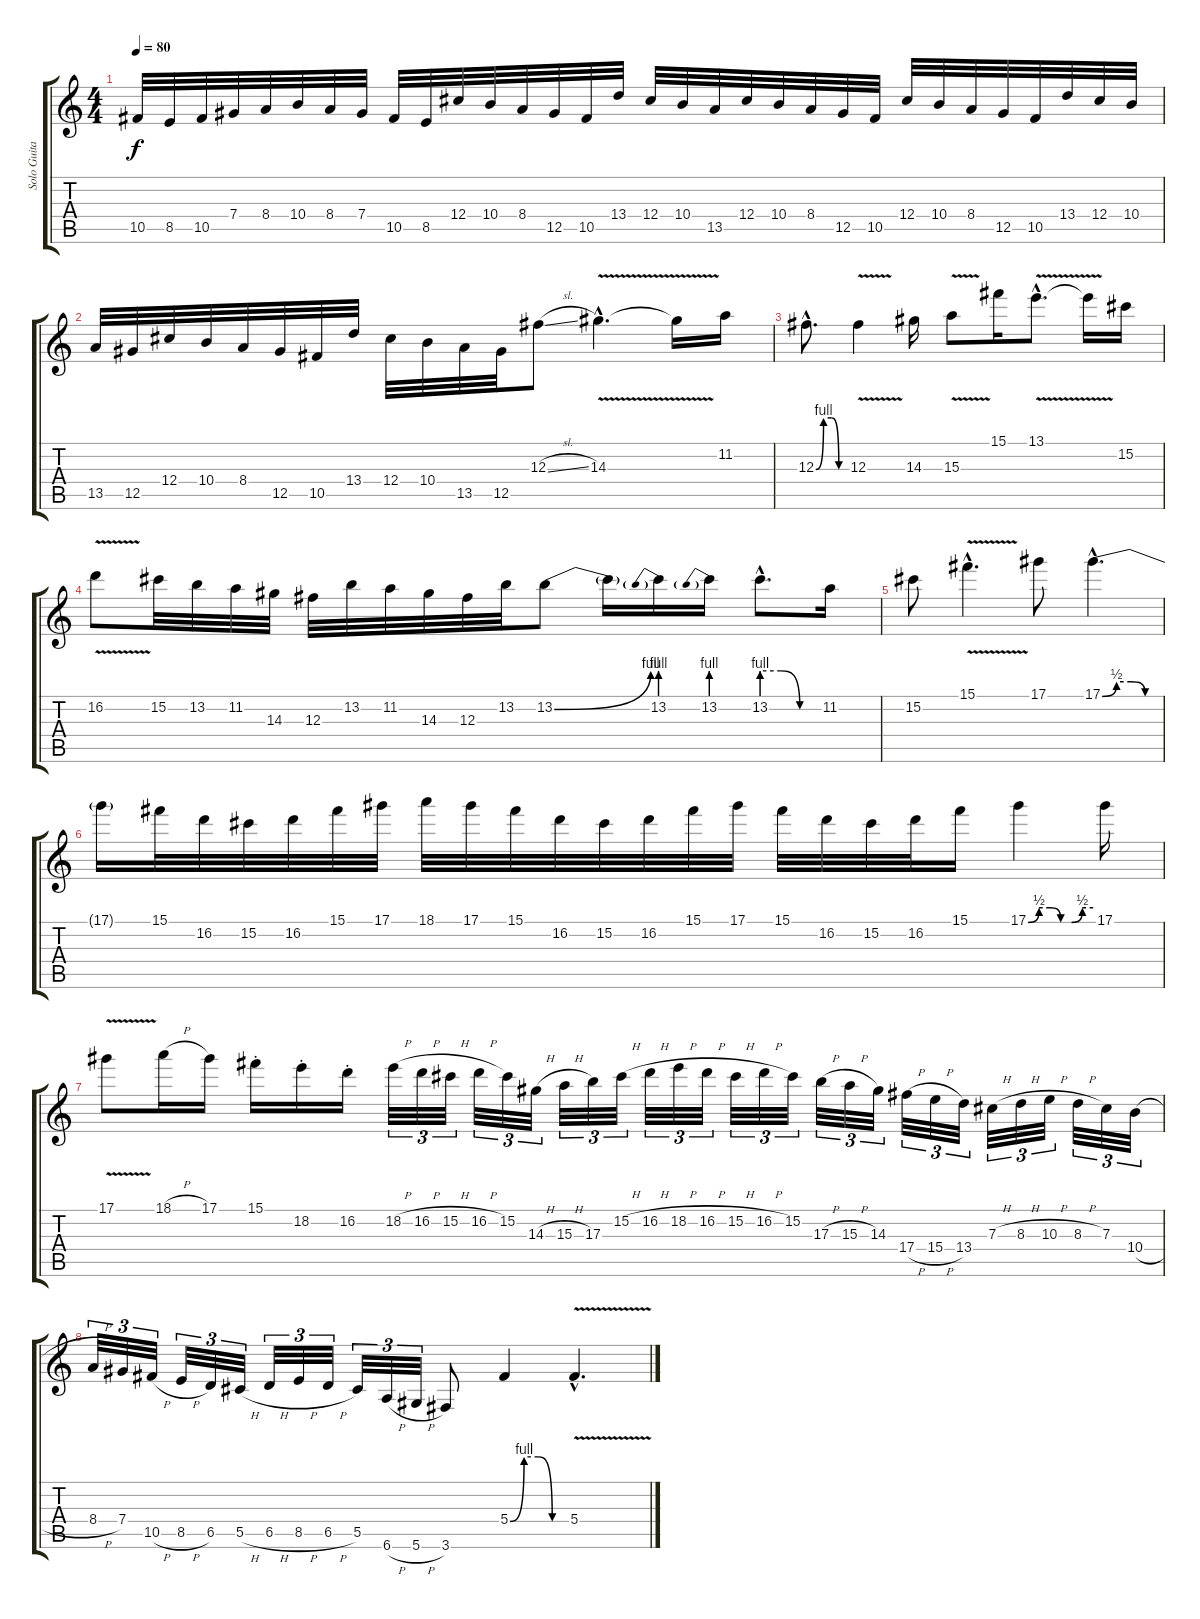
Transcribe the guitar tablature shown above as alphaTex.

\track ("Solo Guitar" "Solo Guita") {instrument distortionguitar}
\staff {score tabs}
\tuning (Eb4 Bb3 Gb3 Db3 Ab2 Eb2) {hide}
\ts (4 4)
\tempo 80
\clef g2
\ks c
10.5.32{dy f} 8.5.32 10.5.32 7.4.32 8.4.32 10.4.32 8.4.32 7.4.32 10.5.32 8.5.32 12.4.32 10.4.32 8.4.32 12.5.32 10.5.32 13.4.32 12.4.32 10.4.32 13.5.32 12.4.32 10.4.32 8.4.32 12.5.32 10.5.32 12.4.32 10.4.32 8.4.32 12.5.32 10.5.32 13.4.32 12.4.32 10.4.32 |
13.5.32 12.5.32 12.4.32 10.4.32 8.4.32 12.5.32 10.5.32 13.4.32 12.4.32 10.4.32 13.5.32 12.5.32 12.3{sl}.8 14.3{v hac}.4{d} 14.3{t}.16 11.2.16 |
12.3{be (custom 0 0 15 4 30 4 45 0 60 0) hac}.8{d} 12.3{v}.4 14.3.16 15.3{v}.8 15.1.16 13.1{v hac}.8{d} 13.1{t}.16 15.2.16 |
16.2{v}.8 15.2.32 13.2.32 11.2.32 14.3.32 12.3.32 13.2.32 11.2.32 14.3.32 12.3.32 13.2.32 13.2{be (bend 0 0 60 4)}.8 13.2{t}.16 13.2{be (prebend 0 4 60 4)}.16 13.2{be (prebend 0 4 60 4)}.16 13.2{be (custom 0 4 20 4 40 0 60 0) hac}.8{d} 11.2.16 |
15.2.8 15.1{v hac}.4{d} 17.1.8 17.1{be (custom 0 0 15 2 30 2 45 0 60 0) hac}.4{d} |
17.1{t}.16 15.1.32 16.2.32 15.2.32 16.2.32 15.1.32 17.1.32 18.1.32 17.1.32 15.1.32 16.2.32 15.2.32 16.2.32 15.1.32 17.1.32 15.1.32 16.2.32 15.2.32 16.2.32 15.1.16 17.1{be (custom 0 0 10 2 20 2 30 0 40 0 50 2 60 2)}.4 17.1.16 |
17.1{v}.8 18.1{h}.16 17.1.16 15.1{st}.16 18.2{st}.16 16.2{st}.16 18.2{h}.32{tu (3 2)} 16.2{h}.32{tu (3 2)} 15.2{h}.32{tu (3 2)} 16.2{h}.32{tu (3 2)} 15.2.32{tu (3 2)} 14.3{h}.32{tu (3 2)} 15.3{h}.32{tu (3 2)} 17.3.32{tu (3 2)} 15.2{h}.32{tu (3 2)} 16.2{h}.32{tu (3 2)} 18.2{h}.32{tu (3 2)} 16.2{h}.32{tu (3 2)} 15.2{h}.32{tu (3 2)} 16.2{h}.32{tu (3 2)} 15.2.32{tu (3 2)} 17.3{h}.32{tu (3 2)} 15.3{h}.32{tu (3 2)} 14.3.32{tu (3 2)} 17.4{h}.32{tu (3 2)} 15.4{h}.32{tu (3 2)} 13.4.32{tu (3 2)} 7.3{h}.32{tu (3 2)} 8.3{h}.32{tu (3 2)} 10.3{h}.32{tu (3 2)} 8.3{h}.32{tu (3 2)} 7.3.32{tu (3 2)} 10.4{h}.32{tu (3 2)} |
8.4{h}.32{tu (3 2)} 7.4.32{tu (3 2)} 10.5{h}.32{tu (3 2)} 8.5{h}.32{tu (3 2)} 6.5.32{tu (3 2)} 5.5{h}.32{tu (3 2)} 6.5{h}.32{tu (3 2)} 8.5{h}.32{tu (3 2)} 6.5{h}.32{tu (3 2)} 5.5.32{tu (3 2)} 6.6{h}.32{tu (3 2)} 5.6{h}.32{tu (3 2)} 3.6.8 5.4{be (custom 0 0 15 4 30 4 45 0 60 0)}.4 5.4{v hac}.4{d}
